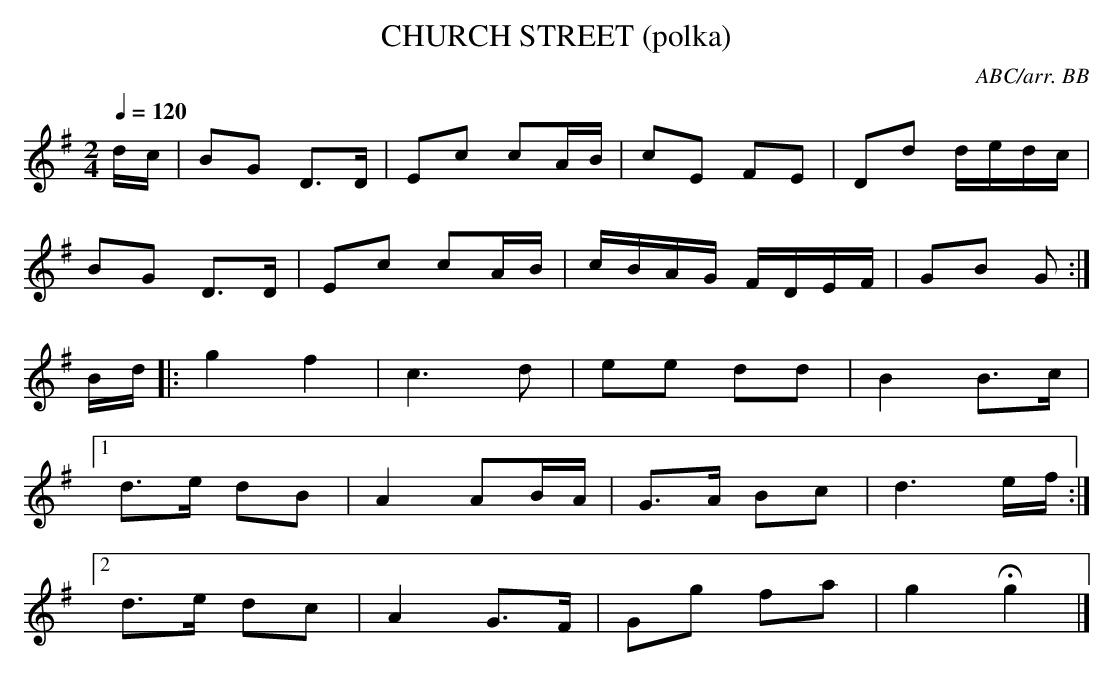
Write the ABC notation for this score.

X:1
T:CHURCH STREET (polka)
C:ABC/arr. BB
M:2/4
Q:1/4=120
L:1/8
K:G
d/c/|BG D>D|Ec cA/B/|cE FE|Dd d/e/d/c/|
BG D>D|Ec cA/B/|c/B/A/G/ F/D/E/F/|GB G :|
B/d/|: g2 f2|c3d|ee dd|B2 B>c|
[1 d>e dB|A2 AB/A/|G>A Bc|d3 e/f/ :|
[2 d>e dc|A2 G>F|Gg fa|g2 Hg2 |]
